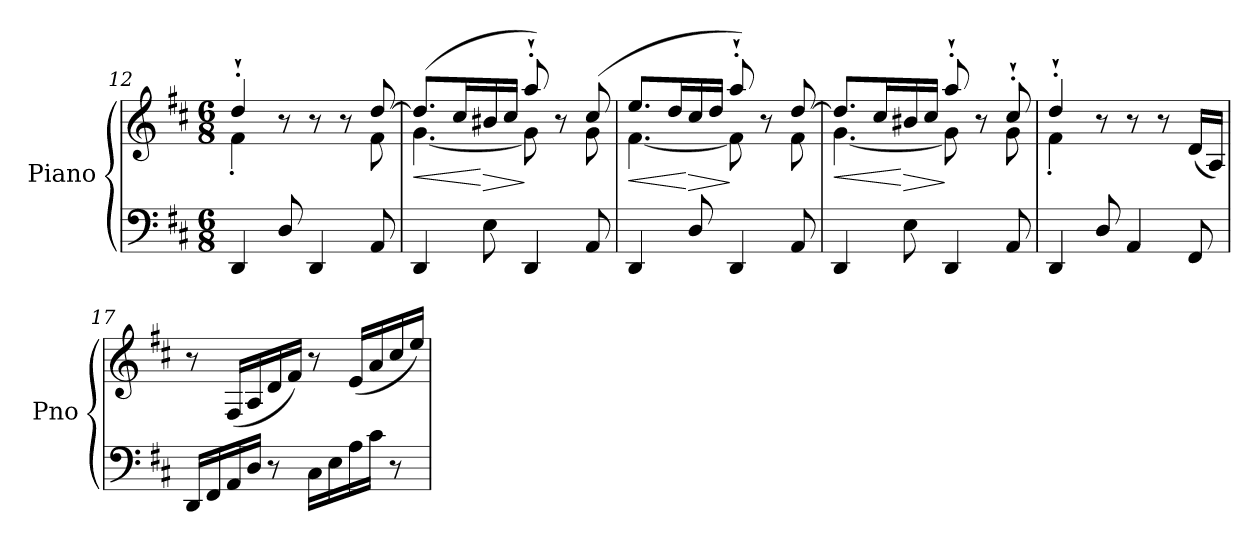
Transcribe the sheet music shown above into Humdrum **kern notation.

**kern	**kern	**dynam
*part1	*part1	*part1
*staff2	*staff1	*staff1/2
*I"Piano	*	*
*I'Pno	*	*
*clefF4	*clefG2	*
*k[f#c#]	*k[f#c#]	*
*M6/8	*M6/8	*
=12	=12	=12
*	*^	*
4DD/	4dd'`/	4f#'\	.
8D/	8r	4.ryy	.
4DD/	8r	.	.
.	8r	.	.
8AA/	[8dd/	8f#\	.
!!LO:LB:g=z	!!
=13	=13	=13	=13
!	!	!	!LO:HP:b
4DD/	(8.dd/L]	[4.g\	<
.	16cc#/L	.	.
!	!	!	!LO:HP:n=1:b
8E\	16b#X/	.	[ >
.	16cc#/JJ	.	.
4DD/	8aa'`/)	8g\]	]
.	8r	8ryy	.
8AA/	(8cc#/	8g\	.
=14	=14	=14	=14
!	!	!	!LO:HP:b
4DD/	8.ee/L	[4.f#\	<
.	16dd/L	.	.
!	!	!	!LO:HP:n=1:b
8D/	16cc#/	.	[ >
.	16dd/JJ	.	.
4DD/	8aa'`/)	8f#\]	]
.	8r	8ryy	.
8AA/	[8dd/	8f#\	.
=15	=15	=15	=15
!	!	!	!LO:HP:b
4DD/	8.dd/L]	[4.g\	<
.	16cc#/L	.	.
!	!	!	!LO:HP:n=1:b
8E\	16b#X/	.	[ >
.	16cc#/JJ	.	.
4DD/	8aa'`/	8g\]	]
.	8r	8ryy	.
8AA/	8cc#'`/	8g\	.
=16	=16	=16	=16
4DD/	4dd'`/	4f#'\	.
8D/	8r	2ryy	.
4AA/	8r	.	.
.	8r	.	.
8FF#/	(16d/LL	.	.
.	16A/JJ)	.	.
*	*v	*v	*
=17	=17	=17
!	!	!LO:DY:b
16DD/LL	8r	other-dynamics
16FF#/	.	.
16AA/	(16F#/LL	.
16D/JJ	16A/	.
8r	16d/	.
.	16f#/JJ)	.
16C#\LL	8r	.
16E\	.	.
16A\	(16e/LL	.
16c#\JJ	16a/	.
8r	16cc#/	.
.	16ee/JJ)	.
=	=	=
*-	*-	*-
